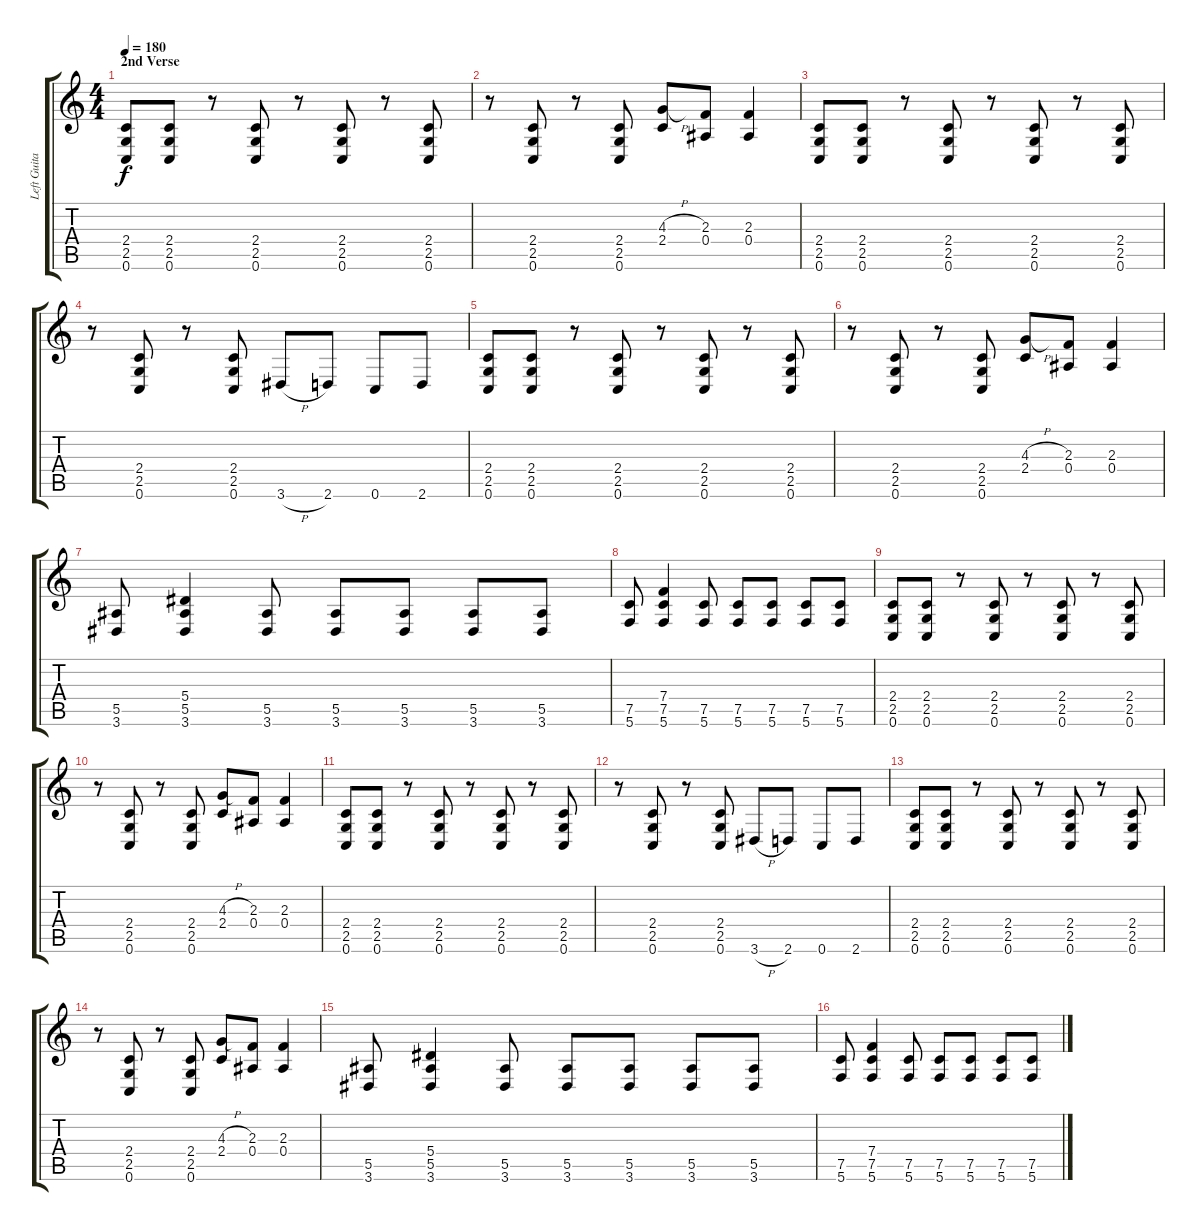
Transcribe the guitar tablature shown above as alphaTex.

\track ("Left Guitar" "Left Guita") {instrument distortionguitar}
\staff {score tabs}
\tuning (C4 G3 Eb3 Bb2 F2 C2) {hide}
\ts (4 4)
\section ("" "2nd Verse")
\tempo 180
\clef g2
\ks c
(2.4 2.5 0.6).8{dy f} (2.4 2.5 0.6).8 r.8 (2.4 2.5 0.6).8 r.8 (2.4 2.5 0.6).8 r.8 (2.4 2.5 0.6).8 |
r.8 (2.4 2.5 0.6).8 r.8 (2.4 2.5 0.6).8 (4.3{h} 2.4).8 (2.3 0.4).8 (2.3 0.4).4 |
(2.4 2.5 0.6).8 (2.4 2.5 0.6).8 r.8 (2.4 2.5 0.6).8 r.8 (2.4 2.5 0.6).8 r.8 (2.4 2.5 0.6).8 |
r.8 (2.4 2.5 0.6).8 r.8 (2.4 2.5 0.6).8 3.6{h}.8 2.6.8 0.6.8 2.6.8 |
(2.4 2.5 0.6).8 (2.4 2.5 0.6).8 r.8 (2.4 2.5 0.6).8 r.8 (2.4 2.5 0.6).8 r.8 (2.4 2.5 0.6).8 |
r.8 (2.4 2.5 0.6).8 r.8 (2.4 2.5 0.6).8 (4.3{h} 2.4).8 (2.3 0.4).8 (2.3 0.4).4 |
(5.5 3.6).8 (5.4 5.5 3.6).4 (5.5 3.6).8 (5.5 3.6).8 (5.5 3.6).8 (5.5 3.6).8 (5.5 3.6).8 |
(7.5 5.6).8 (7.4 7.5 5.6).4 (7.5 5.6).8 (7.5 5.6).8 (7.5 5.6).8 (7.5 5.6).8 (7.5 5.6).8 |
(2.4 2.5 0.6).8 (2.4 2.5 0.6).8 r.8 (2.4 2.5 0.6).8 r.8 (2.4 2.5 0.6).8 r.8 (2.4 2.5 0.6).8 |
r.8 (2.4 2.5 0.6).8 r.8 (2.4 2.5 0.6).8 (4.3{h} 2.4).8 (2.3 0.4).8 (2.3 0.4).4 |
(2.4 2.5 0.6).8 (2.4 2.5 0.6).8 r.8 (2.4 2.5 0.6).8 r.8 (2.4 2.5 0.6).8 r.8 (2.4 2.5 0.6).8 |
r.8 (2.4 2.5 0.6).8 r.8 (2.4 2.5 0.6).8 3.6{h}.8 2.6.8 0.6.8 2.6.8 |
(2.4 2.5 0.6).8 (2.4 2.5 0.6).8 r.8 (2.4 2.5 0.6).8 r.8 (2.4 2.5 0.6).8 r.8 (2.4 2.5 0.6).8 |
r.8 (2.4 2.5 0.6).8 r.8 (2.4 2.5 0.6).8 (4.3{h} 2.4).8 (2.3 0.4).8 (2.3 0.4).4 |
(5.5 3.6).8 (5.4 5.5 3.6).4 (5.5 3.6).8 (5.5 3.6).8 (5.5 3.6).8 (5.5 3.6).8 (5.5 3.6).8 |
(7.5 5.6).8 (7.4 7.5 5.6).4 (7.5 5.6).8 (7.5 5.6).8 (7.5 5.6).8 (7.5 5.6).8 (7.5 5.6).8
